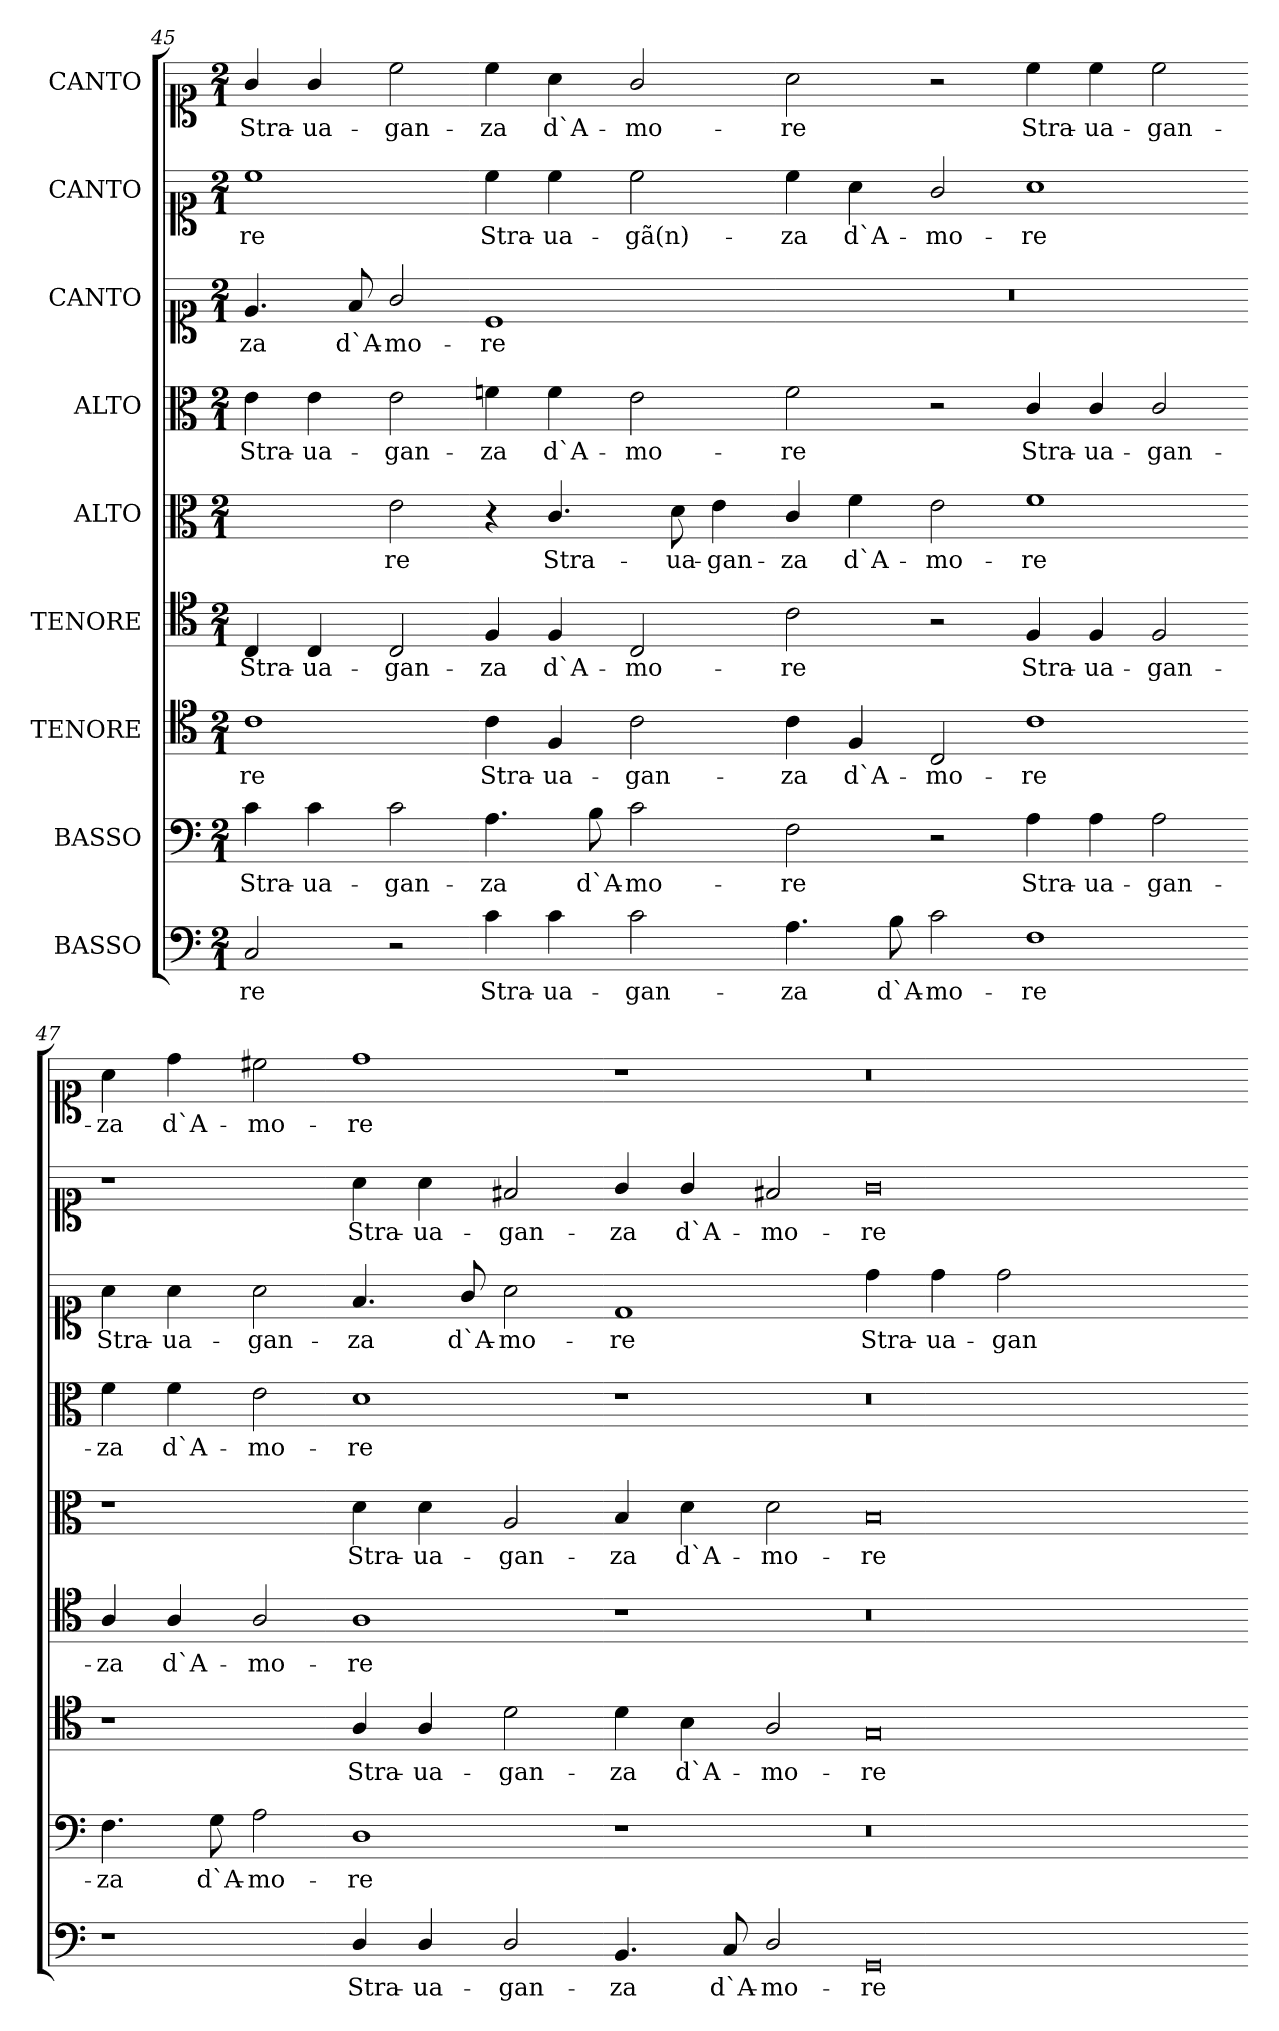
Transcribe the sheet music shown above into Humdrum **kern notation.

**kern	**text	**kern	**text	**kern	**text	**kern	**text	**kern	**text	**kern	**text	**kern	**text	**kern	**text	**kern	**text
*part9	*part9	*part8	*part8	*part7	*part7	*part6	*part6	*part5	*part5	*part4	*part4	*part3	*part3	*part2	*part2	*part1	*part1
*staff9	*staff9	*staff8	*staff8	*staff7	*staff7	*staff6	*staff6	*staff5	*staff5	*staff4	*staff4	*staff3	*staff3	*staff2	*staff2	*staff1	*staff1
*I"BASSO	*	*I"BASSO	*	*I"TENORE	*	*I"TENORE	*	*I"ALTO	*	*I"ALTO	*	*I"CANTO	*	*I"CANTO	*	*I"CANTO	*
*clefF4	*	*clefF4	*	*clefC4	*	*clefC4	*	*clefC3	*	*clefC3	*	*clefC1	*	*clefC1	*	*clefC1	*
*k[]	*	*k[]	*	*k[]	*	*k[]	*	*k[]	*	*k[]	*	*k[]	*	*k[]	*	*k[]	*
*M2/1	*	*M2/1	*	*M2/1	*	*M2/1	*	*M2/1	*	*M2/1	*	*M2/1	*	*M2/1	*	*M2/1	*
=45	=45	=45	=45	=45	=45	=45	=45	=45	=45	=45	=45	=45	=45	=45	=45	=45	=45
2C/	-re	4c\	Stra-	1c	-re	4C/	Stra-	2ryy	.	4e\	Stra-	4.e/	-za	1cc	-re	4g/	Stra-
.	.	4c\	-ua-	.	.	4C/	-ua-	.	.	4e\	-ua-	.	.	.	.	4g/	-ua-
.	.	.	.	.	.	.	.	.	.	.	.	8f/	d`A-	.	.	.	.
2r	.	2c\	-gan-	.	.	2C/	-gan-	2e\	-re	2e\	-gan-	2g/	-mo-	.	.	2cc\	-gan-
4c\	Stra-	4.A\	-za	4c\	Stra-	4F/	-za	4r	.	4fn\	-za	1c	-re	4cc\	Stra-	4cc\	-za
4c\	-ua-	.	.	4F/	-ua-	4F/	d`A-	4.c/	Stra-	4f\	d`A-	.	.	4cc\	-ua-	4a\	d`A-
.	.	8B\	d`A-	.	.	.	.	.	.	.	.	.	.	.	.	.	.
2c\	-gan-	2c\	-mo-	2c\	-gan-	2C/	-mo-	.	.	2e\	-mo-	.	.	2cc\	-gã(n)-	2g/	-mo-
.	.	.	.	.	.	.	.	8d\	-ua-	.	.	.	.	.	.	.	.
.	.	.	.	.	.	.	.	4e\	-gan-	.	.	.	.	.	.	.	.
=46-	=46-	=46-	=46-	=46-	=46-	=46-	=46-	=46-	=46-	=46-	=46-	=46-	=46-	=46-	=46-	=46-	=46-
4.A\	-za	2F\	-re	4c\	-za	2c\	-re	4c/	-za	2f\	-re	0r	.	4cc\	-za	2a\	-re
.	.	.	.	4F/	d`A-	.	.	4f\	d`A-	.	.	.	.	4a\	d`A-	.	.
8B\	d`A-	.	.	.	.	.	.	.	.	.	.	.	.	.	.	.	.
2c\	-mo-	2r	.	2C/	-mo-	2r	.	2e\	-mo-	2r	.	.	.	2g/	-mo-	2r	.
!	!	!	!	!	!	!	!LO:LY:i	!	!	!	!	!	!	!	!	!	!
1F	-re	4A\	Stra-	1c	-re	4F/	Stra-	1f	-re	4c/	Stra-	.	.	1a	-re	4cc\	Stra-
!	!	!	!	!	!	!	!LO:LY:i	!	!	!	!	!	!	!	!	!	!
.	.	4A\	-ua-	.	.	4F/	-ua-	.	.	4c/	-ua-	.	.	.	.	4cc\	-ua-
!	!	!	!	!	!	!	!LO:LY:i	!	!	!	!	!	!	!	!	!	!
.	.	2A\	-gan-	.	.	2F/	-gan-	.	.	2c/	-gan-	.	.	.	.	2cc\	-gan-
=47-	=47-	=47-	=47-	=47-	=47-	=47-	=47-	=47-	=47-	=47-	=47-	=47-	=47-	=47-	=47-	=47-	=47-
!	!	!	!	!	!	!	!LO:LY:i	!	!	!	!	!	!	!	!	!	!
1r	.	4.F\	-za	1r	.	4A/	-za	1r	.	4f\	-za	4a\	Stra-	1r	.	4a\	-za
!	!	!	!	!	!	!	!LO:LY:i	!	!	!	!	!	!	!	!	!	!
.	.	.	.	.	.	4A/	d`A-	.	.	4f\	d`A-	4a\	-ua-	.	.	4dd\	d`A-
.	.	8G\	d`A-	.	.	.	.	.	.	.	.	.	.	.	.	.	.
!	!	!	!	!	!	!	!LO:LY:i	!	!	!	!	!	!	!	!	!	!
.	.	2A\	-mo-	.	.	2A/	-mo-	.	.	2e\	-mo-	2a\	-gan-	.	.	2cc#X\	-mo-
!	!LO:LY:i	!	!	!	!	!	!LO:LY:i	!	!LO:LY:i	!	!	!	!	!	!	!	!
4D/	Stra-	1D	-re	4A/	Stra-	1A	-re	4d\	Stra-	1d	-re	4.f/	-za	4a\	Stra-	1dd	-re
!	!LO:LY:i	!	!	!	!	!	!	!	!LO:LY:i	!	!	!	!	!	!	!	!
4D/	-ua-	.	.	4A/	-ua-	.	.	4d\	-ua-	.	.	.	.	4a\	-ua-	.	.
.	.	.	.	.	.	.	.	.	.	.	.	8g/	d`A-	.	.	.	.
!	!LO:LY:i	!	!	!	!	!	!	!	!LO:LY:i	!	!	!	!	!	!	!	!
2D/	-gan-	.	.	2d\	-gan-	.	.	2A/	-gan-	.	.	2a\	-mo-	2f#X/	-gan-	.	.
=48-	=48-	=48-	=48-	=48-	=48-	=48-	=48-	=48-	=48-	=48-	=48-	=48-	=48-	=48-	=48-	=48-	=48-
!	!LO:LY:i	!	!	!	!	!	!	!	!LO:LY:i	!	!	!	!	!	!	!	!
4.BB/	-za	1r	.	4d\	-za	1r	.	4B/	-za	1r	.	1d	-re	4g/	-za	1r	.
!	!	!	!	!	!	!	!	!	!LO:LY:i	!	!	!	!	!	!	!	!
.	.	.	.	4B\	d`A-	.	.	4d\	d`A-	.	.	.	.	4g/	d`A-	.	.
!	!LO:LY:i	!	!	!	!	!	!	!	!	!	!	!	!	!	!	!	!
8C/	d`A-	.	.	.	.	.	.	.	.	.	.	.	.	.	.	.	.
!	!LO:LY:i	!	!	!	!	!	!	!	!LO:LY:i	!	!	!	!	!	!	!	!
2D/	-mo-	.	.	2A/	-mo-	.	.	2d\	-mo-	.	.	.	.	2f#X/	-mo-	.	.
!	!LO:LY:i	!	!	!	!	!	!	!	!LO:LY:i	!	!	!	!	!	!	!	!
0GG	-re	0r	.	0G	-re	0r	.	0B	-re	0r	.	4dd\	Stra-	0g	-re	0r	.
.	.	.	.	.	.	.	.	.	.	.	.	4dd\	-ua-	.	.	.	.
.	.	.	.	.	.	.	.	.	.	.	.	2dd\	-gan-	.	.	.	.
.	.	.	.	.	.	.	.	.	.	.	.	1ryy	.	.	.	.	.
=-	=-	=-	=-	=-	=-	=-	=-	=-	=-	=-	=-	=-	=-	=-	=-	=-	=-
*-	*-	*-	*-	*-	*-	*-	*-	*-	*-	*-	*-	*-	*-	*-	*-	*-	*-
